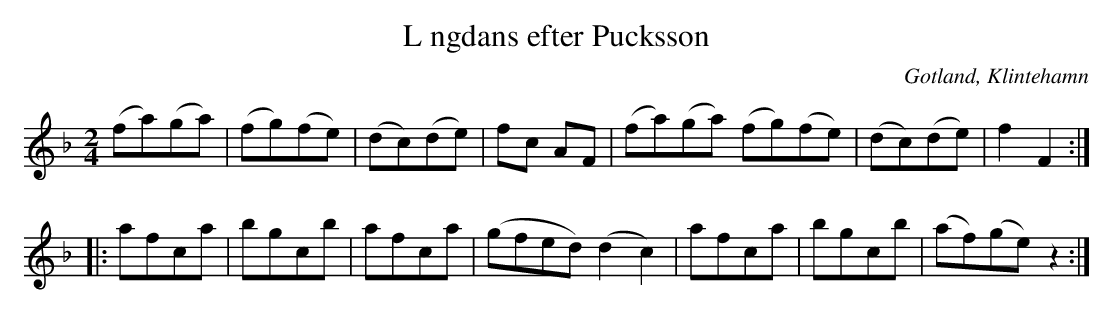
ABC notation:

X:1
T:L ngdans efter Pucksson
O:Gotland, Klintehamn
M:2/4
L:1/8
K:F
(fa)(ga)|(fg)(fe)|(dc)(de)|fc AF|(fa)(ga) (fg)(fe)|(dc)(de)|f2 F2:|
|:afca|bgcb|afca|(gfed) (d2c2)|afca|bgcb|(af)(ge)2 z2:|
